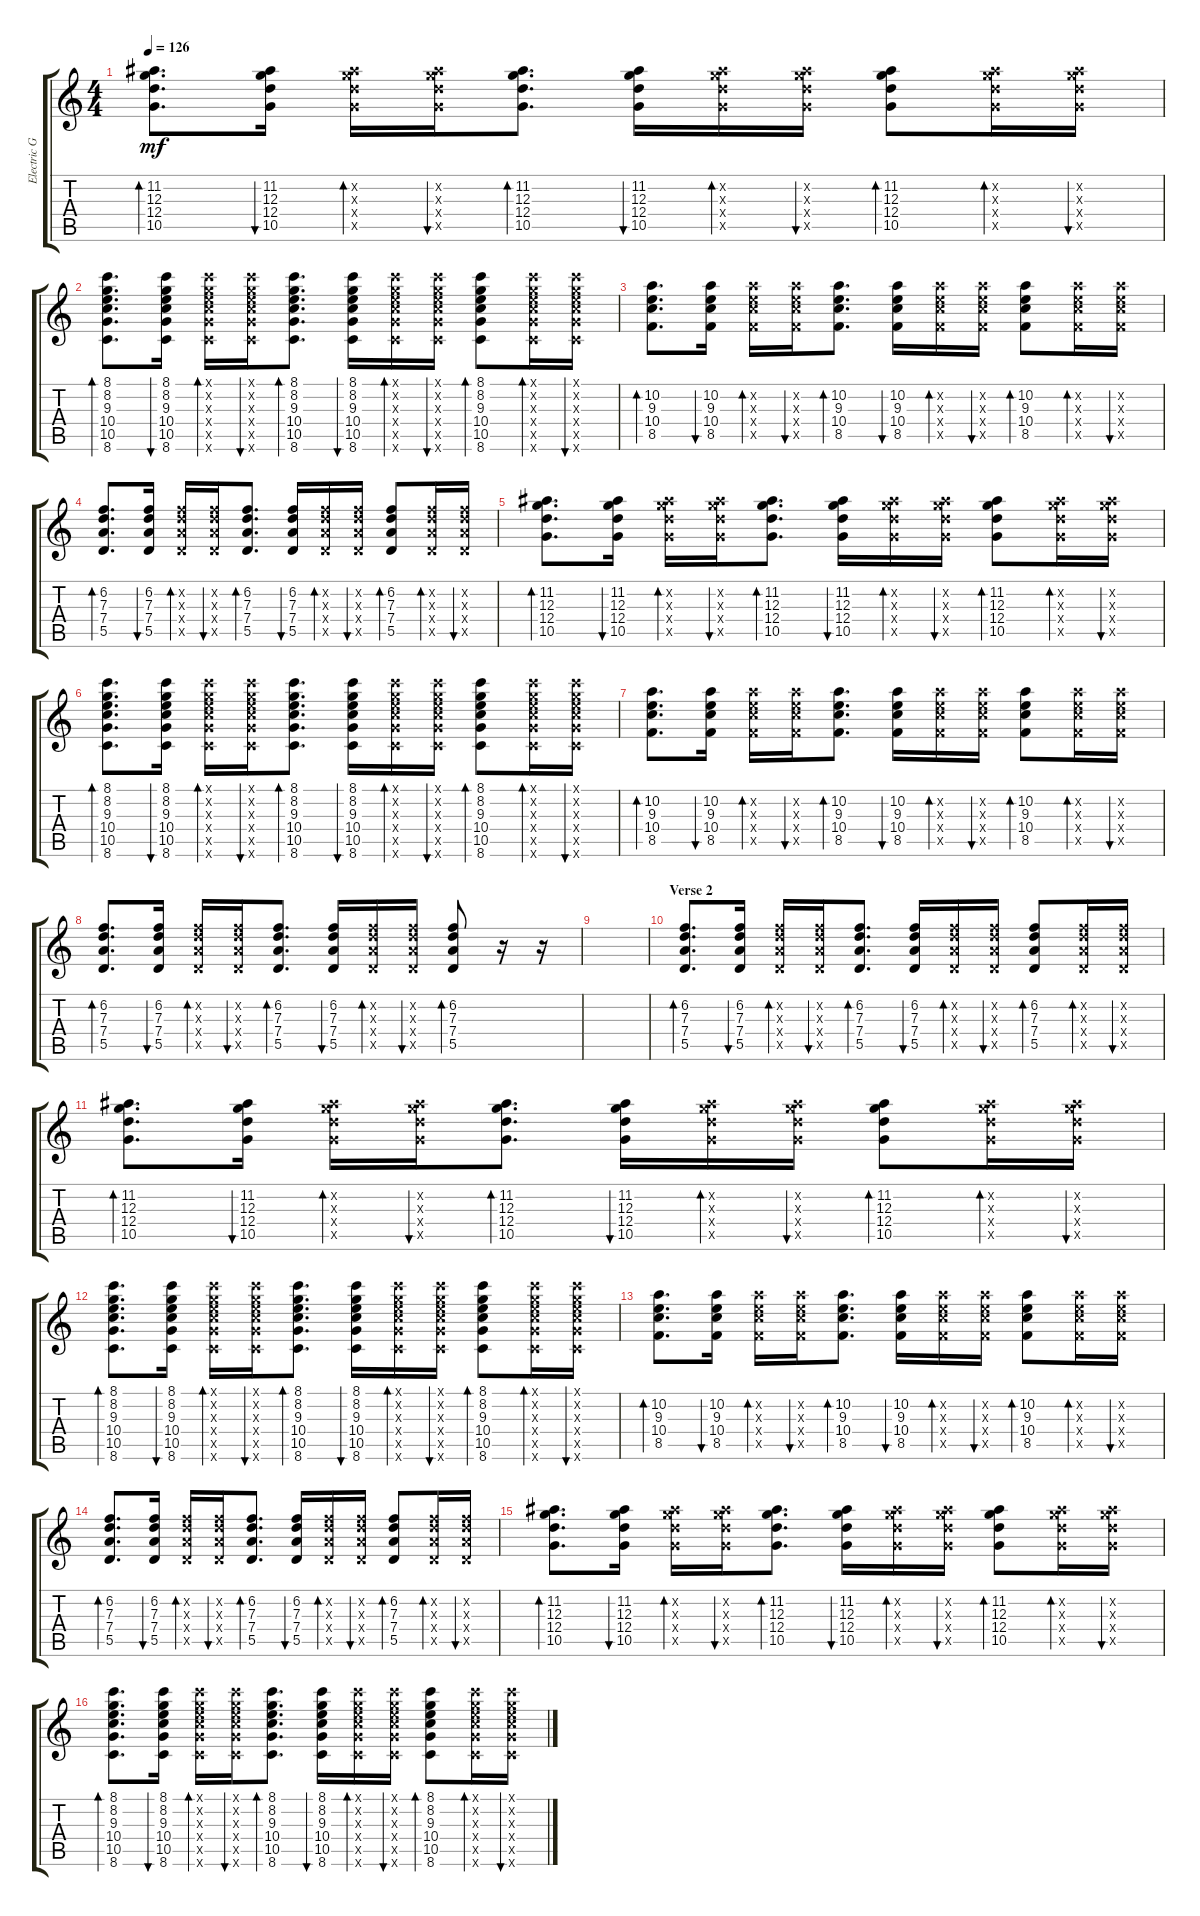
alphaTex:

\track ("Electric Guitar" "Electric G") {instrument electricguitarclean}
\staff {score tabs}
\tuning (E4 B3 G3 D3 A2 E2) {hide}
\ts (4 4)
\tempo 126
\clef g2
\ks c
(11.2 12.3 12.4 10.5).8{d bd 30 dy mf} (11.2 12.3 12.4 10.5).16{bu 30} (11.2{x} 12.3{x} 12.4{x} 10.5{x}).16{bd 30} (11.2{x} 12.3{x} 12.4{x} 10.5{x}).16{bu 30} (11.2 12.3 12.4 10.5).8{d bd 30} (11.2 12.3 12.4 10.5).16{bu 30} (11.2{x} 12.3{x} 12.4{x} 10.5{x}).16{bd 30} (11.2{x} 12.3{x} 12.4{x} 10.5{x}).16{bu 30} (11.2 12.3 12.4 10.5).8{bd 30} (11.2{x} 12.3{x} 12.4{x} 10.5{x}).16{bd 30} (11.2{x} 12.3{x} 12.4{x} 10.5{x}).16{bu 30} |
(8.1 8.2 9.3 10.4 10.5 8.6).8{d bd 30} (8.1 8.2 9.3 10.4 10.5 8.6).16{bu 30} (8.1{x} 8.2{x} 9.3{x} 10.4{x} 10.5{x} 8.6{x}).16{bd 30} (8.1{x} 8.2{x} 9.3{x} 10.4{x} 10.5{x} 8.6{x}).16{bu 30} (8.1 8.2 9.3 10.4 10.5 8.6).8{d bd 30} (8.1 8.2 9.3 10.4 10.5 8.6).16{bu 30} (8.1{x} 8.2{x} 9.3{x} 10.4{x} 10.5{x} 8.6{x}).16{bd 30} (8.1{x} 8.2{x} 9.3{x} 10.4{x} 10.5{x} 8.6{x}).16{bu 30} (8.1 8.2 9.3 10.4 10.5 8.6).8{bd 30} (8.1{x} 8.2{x} 9.3{x} 10.4{x} 10.5{x} 8.6{x}).16{bd 30} (8.1{x} 8.2{x} 9.3{x} 10.4{x} 10.5{x} 8.6{x}).16{bu 30} |
(10.2 9.3 10.4 8.5).8{d bd 30} (10.2 9.3 10.4 8.5).16{bu 30} (10.2{x} 9.3{x} 10.4{x} 8.5{x}).16{bd 30} (10.2{x} 9.3{x} 10.4{x} 8.5{x}).16{bu 30} (10.2 9.3 10.4 8.5).8{d bd 30} (10.2 9.3 10.4 8.5).16{bu 30} (10.2{x} 9.3{x} 10.4{x} 8.5{x}).16{bd 30} (10.2{x} 9.3{x} 10.4{x} 8.5{x}).16{bu 30} (10.2 9.3 10.4 8.5).8{bd 30} (10.2{x} 9.3{x} 10.4{x} 8.5{x}).16{bd 30} (10.2{x} 9.3{x} 10.4{x} 8.5{x}).16{bu 30} |
(6.2 7.3 7.4 5.5).8{d bd 30} (6.2 7.3 7.4 5.5).16{bu 30} (6.2{x} 7.3{x} 7.4{x} 5.5{x}).16{bd 30} (6.2{x} 7.3{x} 7.4{x} 5.5{x}).16{bu 30} (6.2 7.3 7.4 5.5).8{d bd 30} (6.2 7.3 7.4 5.5).16{bu 30} (6.2{x} 7.3{x} 7.4{x} 5.5{x}).16{bd 30} (6.2{x} 7.3{x} 7.4{x} 5.5{x}).16{bu 30} (6.2 7.3 7.4 5.5).8{bd 30} (6.2{x} 7.3{x} 7.4{x} 5.5{x}).16{bd 30} (6.2{x} 7.3{x} 7.4{x} 5.5{x}).16{bu 30} |
(11.2 12.3 12.4 10.5).8{d bd 30} (11.2 12.3 12.4 10.5).16{bu 30} (11.2{x} 12.3{x} 12.4{x} 10.5{x}).16{bd 30} (11.2{x} 12.3{x} 12.4{x} 10.5{x}).16{bu 30} (11.2 12.3 12.4 10.5).8{d bd 30} (11.2 12.3 12.4 10.5).16{bu 30} (11.2{x} 12.3{x} 12.4{x} 10.5{x}).16{bd 30} (11.2{x} 12.3{x} 12.4{x} 10.5{x}).16{bu 30} (11.2 12.3 12.4 10.5).8{bd 30} (11.2{x} 12.3{x} 12.4{x} 10.5{x}).16{bd 30} (11.2{x} 12.3{x} 12.4{x} 10.5{x}).16{bu 30} |
(8.1 8.2 9.3 10.4 10.5 8.6).8{d bd 30} (8.1 8.2 9.3 10.4 10.5 8.6).16{bu 30} (8.1{x} 8.2{x} 9.3{x} 10.4{x} 10.5{x} 8.6{x}).16{bd 30} (8.1{x} 8.2{x} 9.3{x} 10.4{x} 10.5{x} 8.6{x}).16{bu 30} (8.1 8.2 9.3 10.4 10.5 8.6).8{d bd 30} (8.1 8.2 9.3 10.4 10.5 8.6).16{bu 30} (8.1{x} 8.2{x} 9.3{x} 10.4{x} 10.5{x} 8.6{x}).16{bd 30} (8.1{x} 8.2{x} 9.3{x} 10.4{x} 10.5{x} 8.6{x}).16{bu 30} (8.1 8.2 9.3 10.4 10.5 8.6).8{bd 30} (8.1{x} 8.2{x} 9.3{x} 10.4{x} 10.5{x} 8.6{x}).16{bd 30} (8.1{x} 8.2{x} 9.3{x} 10.4{x} 10.5{x} 8.6{x}).16{bu 30} |
(10.2 9.3 10.4 8.5).8{d bd 30} (10.2 9.3 10.4 8.5).16{bu 30} (10.2{x} 9.3{x} 10.4{x} 8.5{x}).16{bd 30} (10.2{x} 9.3{x} 10.4{x} 8.5{x}).16{bu 30} (10.2 9.3 10.4 8.5).8{d bd 30} (10.2 9.3 10.4 8.5).16{bu 30} (10.2{x} 9.3{x} 10.4{x} 8.5{x}).16{bd 30} (10.2{x} 9.3{x} 10.4{x} 8.5{x}).16{bu 30} (10.2 9.3 10.4 8.5).8{bd 30} (10.2{x} 9.3{x} 10.4{x} 8.5{x}).16{bd 30} (10.2{x} 9.3{x} 10.4{x} 8.5{x}).16{bu 30} |
(6.2 7.3 7.4 5.5).8{d bd 30} (6.2 7.3 7.4 5.5).16{bu 30} (6.2{x} 7.3{x} 7.4{x} 5.5{x}).16{bd 30} (6.2{x} 7.3{x} 7.4{x} 5.5{x}).16{bu 30} (6.2 7.3 7.4 5.5).8{d bd 30} (6.2 7.3 7.4 5.5).16{bu 30} (6.2{x} 7.3{x} 7.4{x} 5.5{x}).16{bd 30} (6.2{x} 7.3{x} 7.4{x} 5.5{x}).16{bu 30} (6.2 7.3 7.4 5.5).8{bd 30} r.16 r.16 |
|
\section ("" "Verse 2")
(6.2 7.3 7.4 5.5).8{d bd 30} (6.2 7.3 7.4 5.5).16{bu 30} (6.2{x} 7.3{x} 7.4{x} 5.5{x}).16{bd 30} (6.2{x} 7.3{x} 7.4{x} 5.5{x}).16{bu 30} (6.2 7.3 7.4 5.5).8{d bd 30} (6.2 7.3 7.4 5.5).16{bu 30} (6.2{x} 7.3{x} 7.4{x} 5.5{x}).16{bd 30} (6.2{x} 7.3{x} 7.4{x} 5.5{x}).16{bu 30} (6.2 7.3 7.4 5.5).8{bd 30} (6.2{x} 7.3{x} 7.4{x} 5.5{x}).16{bd 30} (6.2{x} 7.3{x} 7.4{x} 5.5{x}).16{bu 30} |
(11.2 12.3 12.4 10.5).8{d bd 30} (11.2 12.3 12.4 10.5).16{bu 30} (11.2{x} 12.3{x} 12.4{x} 10.5{x}).16{bd 30} (11.2{x} 12.3{x} 12.4{x} 10.5{x}).16{bu 30} (11.2 12.3 12.4 10.5).8{d bd 30} (11.2 12.3 12.4 10.5).16{bu 30} (11.2{x} 12.3{x} 12.4{x} 10.5{x}).16{bd 30} (11.2{x} 12.3{x} 12.4{x} 10.5{x}).16{bu 30} (11.2 12.3 12.4 10.5).8{bd 30} (11.2{x} 12.3{x} 12.4{x} 10.5{x}).16{bd 30} (11.2{x} 12.3{x} 12.4{x} 10.5{x}).16{bu 30} |
(8.1 8.2 9.3 10.4 10.5 8.6).8{d bd 30} (8.1 8.2 9.3 10.4 10.5 8.6).16{bu 30} (8.1{x} 8.2{x} 9.3{x} 10.4{x} 10.5{x} 8.6{x}).16{bd 30} (8.1{x} 8.2{x} 9.3{x} 10.4{x} 10.5{x} 8.6{x}).16{bu 30} (8.1 8.2 9.3 10.4 10.5 8.6).8{d bd 30} (8.1 8.2 9.3 10.4 10.5 8.6).16{bu 30} (8.1{x} 8.2{x} 9.3{x} 10.4{x} 10.5{x} 8.6{x}).16{bd 30} (8.1{x} 8.2{x} 9.3{x} 10.4{x} 10.5{x} 8.6{x}).16{bu 30} (8.1 8.2 9.3 10.4 10.5 8.6).8{bd 30} (8.1{x} 8.2{x} 9.3{x} 10.4{x} 10.5{x} 8.6{x}).16{bd 30} (8.1{x} 8.2{x} 9.3{x} 10.4{x} 10.5{x} 8.6{x}).16{bu 30} |
(10.2 9.3 10.4 8.5).8{d bd 30} (10.2 9.3 10.4 8.5).16{bu 30} (10.2{x} 9.3{x} 10.4{x} 8.5{x}).16{bd 30} (10.2{x} 9.3{x} 10.4{x} 8.5{x}).16{bu 30} (10.2 9.3 10.4 8.5).8{d bd 30} (10.2 9.3 10.4 8.5).16{bu 30} (10.2{x} 9.3{x} 10.4{x} 8.5{x}).16{bd 30} (10.2{x} 9.3{x} 10.4{x} 8.5{x}).16{bu 30} (10.2 9.3 10.4 8.5).8{bd 30} (10.2{x} 9.3{x} 10.4{x} 8.5{x}).16{bd 30} (10.2{x} 9.3{x} 10.4{x} 8.5{x}).16{bu 30} |
(6.2 7.3 7.4 5.5).8{d bd 30} (6.2 7.3 7.4 5.5).16{bu 30} (6.2{x} 7.3{x} 7.4{x} 5.5{x}).16{bd 30} (6.2{x} 7.3{x} 7.4{x} 5.5{x}).16{bu 30} (6.2 7.3 7.4 5.5).8{d bd 30} (6.2 7.3 7.4 5.5).16{bu 30} (6.2{x} 7.3{x} 7.4{x} 5.5{x}).16{bd 30} (6.2{x} 7.3{x} 7.4{x} 5.5{x}).16{bu 30} (6.2 7.3 7.4 5.5).8{bd 30} (6.2{x} 7.3{x} 7.4{x} 5.5{x}).16{bd 30} (6.2{x} 7.3{x} 7.4{x} 5.5{x}).16{bu 30} |
(11.2 12.3 12.4 10.5).8{d bd 30} (11.2 12.3 12.4 10.5).16{bu 30} (11.2{x} 12.3{x} 12.4{x} 10.5{x}).16{bd 30} (11.2{x} 12.3{x} 12.4{x} 10.5{x}).16{bu 30} (11.2 12.3 12.4 10.5).8{d bd 30} (11.2 12.3 12.4 10.5).16{bu 30} (11.2{x} 12.3{x} 12.4{x} 10.5{x}).16{bd 30} (11.2{x} 12.3{x} 12.4{x} 10.5{x}).16{bu 30} (11.2 12.3 12.4 10.5).8{bd 30} (11.2{x} 12.3{x} 12.4{x} 10.5{x}).16{bd 30} (11.2{x} 12.3{x} 12.4{x} 10.5{x}).16{bu 30} |
(8.1 8.2 9.3 10.4 10.5 8.6).8{d bd 30} (8.1 8.2 9.3 10.4 10.5 8.6).16{bu 30} (8.1{x} 8.2{x} 9.3{x} 10.4{x} 10.5{x} 8.6{x}).16{bd 30} (8.1{x} 8.2{x} 9.3{x} 10.4{x} 10.5{x} 8.6{x}).16{bu 30} (8.1 8.2 9.3 10.4 10.5 8.6).8{d bd 30} (8.1 8.2 9.3 10.4 10.5 8.6).16{bu 30} (8.1{x} 8.2{x} 9.3{x} 10.4{x} 10.5{x} 8.6{x}).16{bd 30} (8.1{x} 8.2{x} 9.3{x} 10.4{x} 10.5{x} 8.6{x}).16{bu 30} (8.1 8.2 9.3 10.4 10.5 8.6).8{bd 30} (8.1{x} 8.2{x} 9.3{x} 10.4{x} 10.5{x} 8.6{x}).16{bd 30} (8.1{x} 8.2{x} 9.3{x} 10.4{x} 10.5{x} 8.6{x}).16{bu 30}
